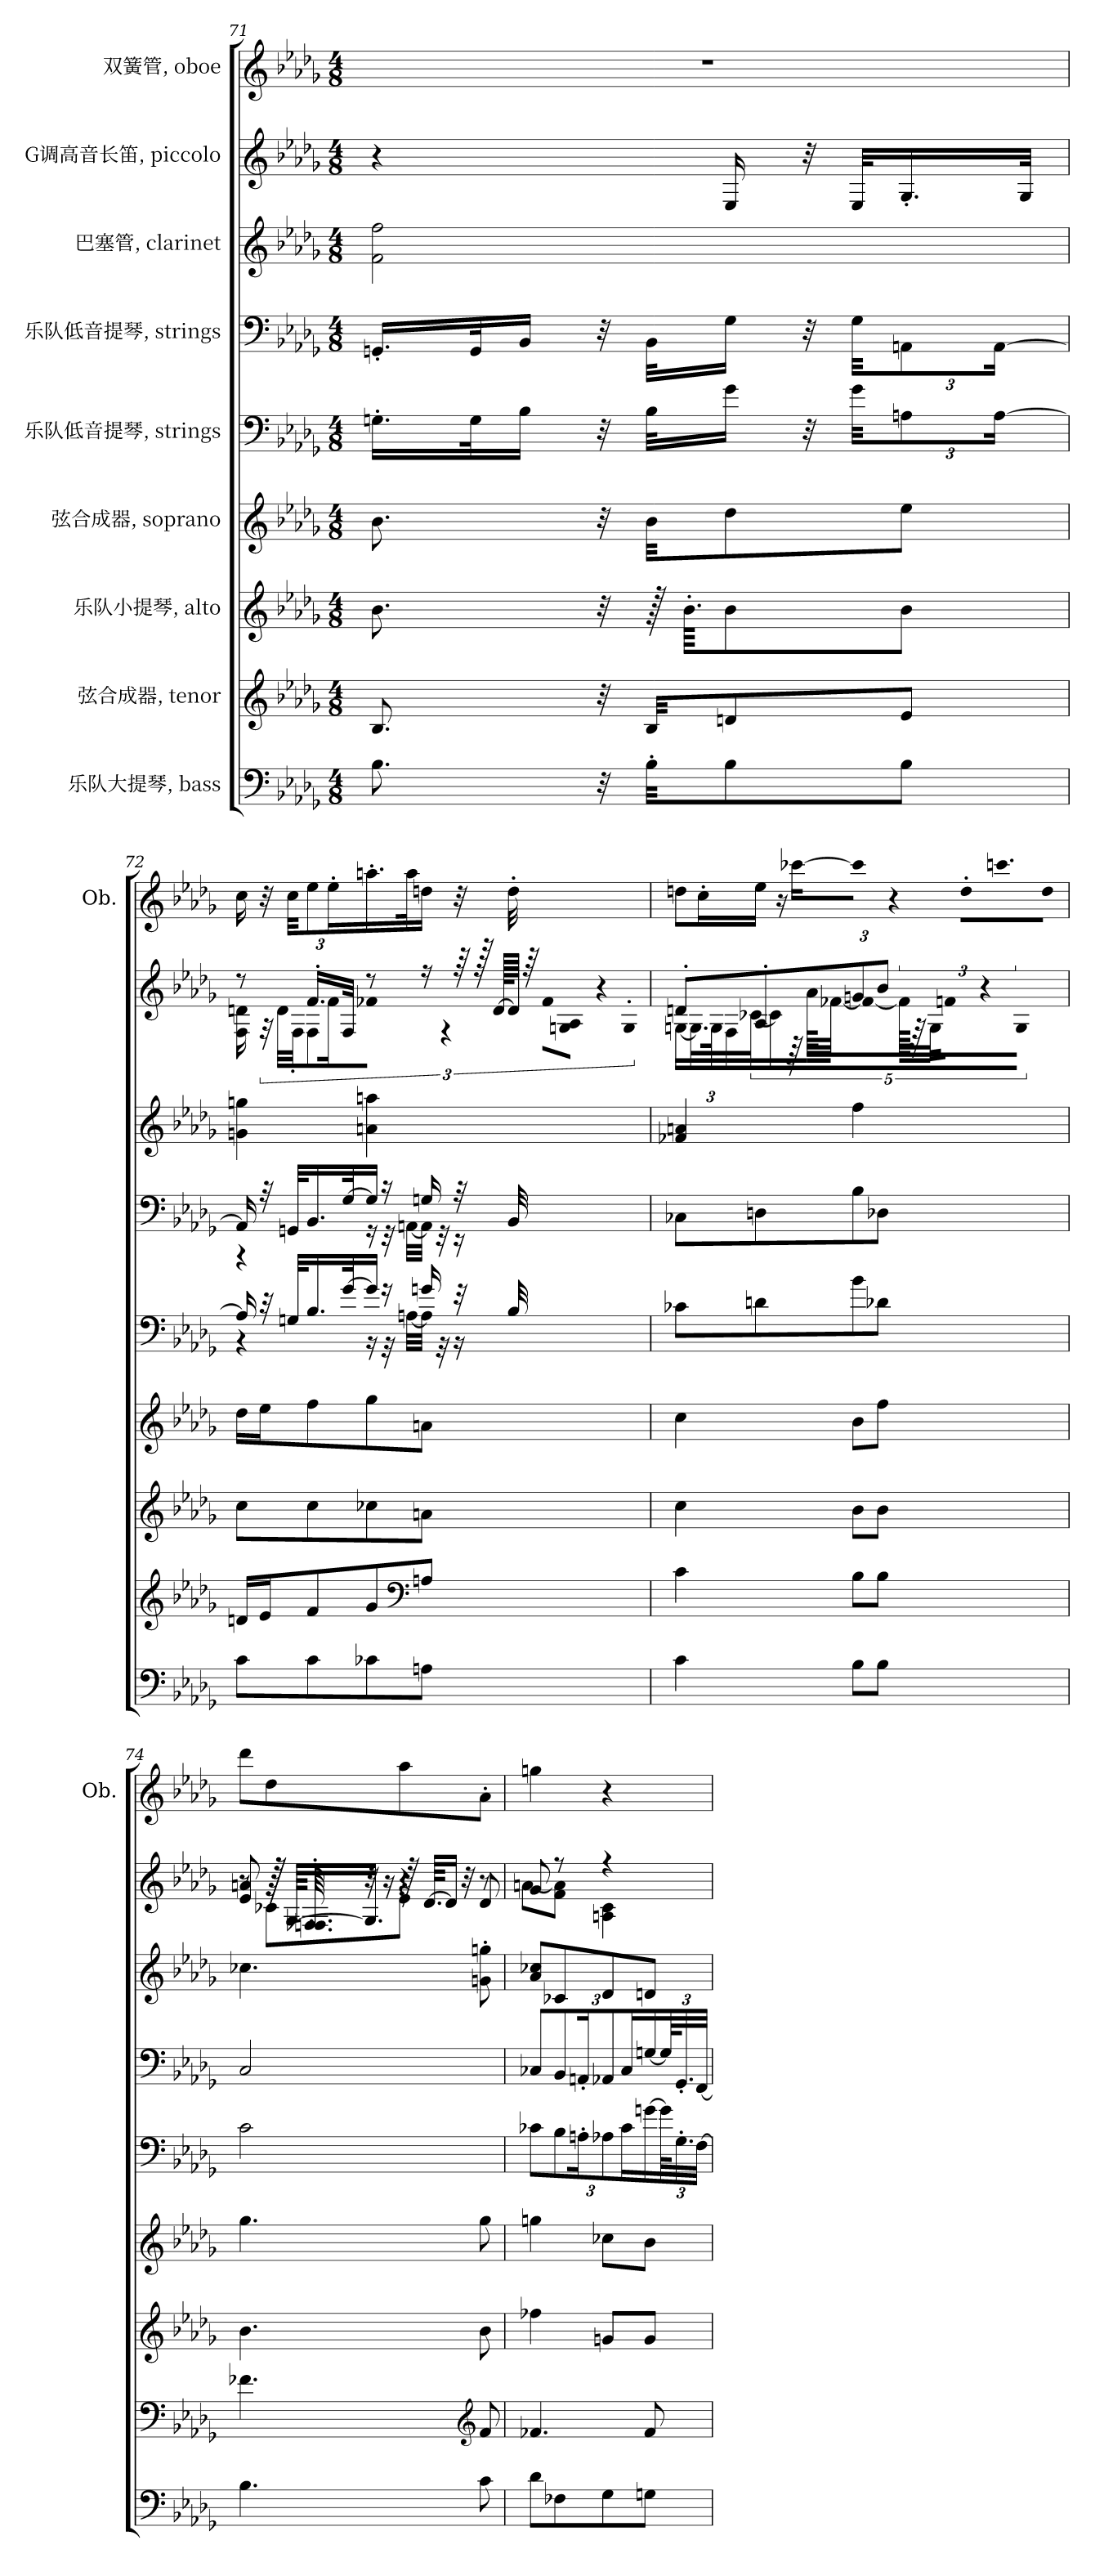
**kern	**kern	**kern	**kern	**kern	**kern	**kern	**kern	**kern
*part9	*part8	*part7	*part6	*part5	*part4	*part3	*part2	*part1
*staff9	*staff8	*staff7	*staff6	*staff5	*staff4	*staff3	*staff2	*staff1
*I"乐队大提琴, bass	*I"弦合成器, tenor	*I"乐队小提琴, alto	*I"弦合成器, soprano	*I"乐队低音提琴, strings	*I"乐队低音提琴, strings	*I"巴塞管, clarinet	*I"G调高音长笛, piccolo	*I"双簧管, oboe
*	*	*	*	*	*	*	*	*I'Ob.
*clefF4	*clefG2	*clefG2	*clefG2	*clefF4	*clefF4	*clefG2	*clefG2	*clefG2
*	*	*	*	*ITrd7c12	*ITrd7c12	*ITrd4c7	*ITrd-4c-7	*
*k[b-e-a-d-g-]	*k[b-e-a-d-g-]	*k[b-e-a-d-g-]	*k[b-e-a-d-g-]	*k[b-e-a-d-g-]	*k[b-e-a-d-g-]	*k[b-e-a-d-g-c-]	*k[b-e-a-d-]	*k[b-e-a-d-g-]
*M4/8	*M4/8	*M4/8	*M4/8	*M4/8	*M4/8	*M4/8	*M4/8	*M4/8
=71	=71	=71	=71	=71	=71	=71	=71	=71
8.B-\	8.B-/	8.b-\	8.b-\	16.GGn'\LL	16.GGGn'/LL	2B-\ 2b-\	4r	2r
.	.	.	.	32GG\K	32GGG/K	.	.	.
.	.	.	.	16BB-\JJ	16BBB-/JJ	.	.	.
32r	32r	32r	32r	32r	32r	.	.	.
32B-'\KKL	32B-/KKL	128r	32b-\KKL	32BB-\KLL	32BBB-\KLL	.	.	.
.	.	64.b-'\KKKL	.	.	.	.	.	.
8B-\	8dn/	8b-\	8dd-\	16G-\JJ	16GG-\JJ	.	16B-/	.
.	.	.	.	32r	32r	.	32r	.
.	.	.	.	32G-\KKL	32GG-\KKL	.	32B-/KLL	.
*	*	*	*	*Xbrackettup	*Xbrackettup	*	*	*
8B-\J	8e-/J	8b-\J	8ee-\J	12AAn\	12AAAn\	.	16.d-'/	.
.	.	.	.	[24AA\Jk	[24AAA\Jk	.	.	.
.	.	.	.	.	.	.	32d-/JJk	.
!!LO:PB:g=z
=72	=72	=72	=72	=72	=72	=72	=72	=72
*	*	*	*	*^	*^	*	*^	*
8c\L	16dn/LL	8cc\L	16dd-\LL	16AA/]	4r	16AAA/]	4r	4cn\ 4ccn\	8r	16c\ 16an\	16cc\
.	16e-/J	.	16ee-\J	32r	.	32r	.	.	.	48r	32r
.	.	.	.	.	.	.	.	.	.	48a\LLL	.
.	.	.	.	32GGn/KLL	.	32GGGn/KLL	.	.	.	.	32cc\KKL
.	.	.	.	.	.	.	.	.	.	48c'\JJ	.
*	*	*	*	*	*	*	*	*	*	*Xbrackettup	*Xbrackettup
8c\	8f/	8cc\	8ff\	16.BB-/	.	16.BBB-/	.	.	16.cc'/LL	12c\	12ee-\
.	.	.	.	.	.	.	.	.	.	24cc\L	24ee-'\L
.	.	.	.	[32G-/K	.	[32GG-/K	.	.	32c/JJk	.	.
8c-X\	8g-/	8cc-X\	8gg-\	16G-/JJ]	16r	16GG-/JJ]	16r	4dn\ 4ddn\	8r	16cc-X\JJ	16.aan'\
.	.	.	.	16r	32r	16r	32r	.	.	32r	.
.	.	.	.	.	[32AAn\LLL	.	[32AAAn\LLL	.	.	32cc-\KLL	32aa\K
*	*clefF4	*	*	*	*	*	*	*	*	*	*
8An\J	8An/J	8an\J	8an\J	16Gn/	32AA\JJJ]	16GGn/	32AAA\JJJ]	.	16r	16dn\ 16e-\JJ	16ddn\JJ
.	.	.	.	.	32r	.	32r	.	.	.	.
.	.	.	.	32r	16r	32r	16r	.	64r	32r	32r
.	.	.	.	.	.	.	.	.	128r	.	.
.	.	.	.	.	.	.	.	.	[128a/KLLLL	.	.
.	.	.	.	32BB-/	.	32BBB-/	.	.	64a/JJJJ]	32d'\	32dd'\
.	.	.	.	.	.	.	.	.	64r	.	.
*	*	*	*	*v	*v	*	*	*	*	*	*
*	*	*	*	*	*v	*v	*	*	*	*
!!LO:PB:g=z
=73	=73	=73	=73	=73	=73	=73	=73	=73	=73
4c\	4c\	4cc\	4cc\	8C-X\L	8CC-X\L	4B--X/ 4dn/	8an'/L	[16dn\LL	12ddn\L
.	.	.	.	.	.	.	.	48.d\L]	.
.	.	.	.	.	.	.	.	.	24cc'\L
.	.	.	.	.	.	.	.	96d\K	.
.	.	.	.	.	.	.	.	48c\	.
*	*	*	*	*	*	*	*	*brackettup	*brackettup
.	.	.	.	8Dn\	8DDn\	.	8e-'/	[40g-X\J	24ee-\JJ
.	.	.	.	.	.	.	.	20g-\JJ]	.
.	.	.	.	.	.	.	.	.	24r
.	.	.	.	.	.	.	.	80r	.
.	.	.	.	.	.	.	.	.	[24ccc-X\LL
.	.	.	.	.	.	.	.	80ee-\KLLL	.
.	.	.	.	.	.	.	.	[40cc-X\J	.
8B-\L	8B-\L	8b-\L	8b-\L	8B-\	8BB-\	4b-\	8ddn/	16cc-\_	16ccc-\JJ]
.	.	.	.	.	.	.	.	96cc-\JJkk]	32r
.	.	.	.	.	.	.	.	96r	.
.	.	.	.	.	.	.	.	24d\LL	.
.	.	.	.	.	.	.	.	.	32dd'\KLL
8B-\J	8B-\J	8b-\J	8ff\J	8D-X\J	8DD-X\J	.	8ff/J	16ccn\JJ	16.cccn\
.	.	.	.	.	.	.	.	32r	.
.	.	.	.	.	.	.	.	32d\	32dd\JJk
!!LO:PB:g=z
=74	=74	=74	=74	=74	=74	=74	=74	=74	=74
*	*	*	*	*	*	*	*	*^	*
4.B-\	4.f-X\	4.b-\	4.gg-\	2C\	2CC/	4.f-X\	8b-/ 8een/	8r	8r	8ddd-\L
.	.	.	.	.	.	.	128r	8g-X\L	128r	8dd-\
.	.	.	.	.	.	.	[64.d-/KKLL	.	64.c-X/' 64.cn/'	.
.	.	.	.	.	.	.	16.d-/JJ]	.	32r	.
.	.	.	.	.	.	.	.	.	16r	.
.	.	.	.	.	.	.	128r	8b-\J	4r	8aa-\
.	.	.	.	.	.	.	[64.a-/KKLL	.	.	.
.	.	.	.	.	.	.	16a-/JJ]	.	.	.
.	.	.	.	.	.	.	32r	.	.	.
*	*clefG2	*	*	*	*	*	*	*	*	*
8c\	8f-/	8b-\	8gg-\	.	.	8cn\' 8ccn\'	8a-/	8r	.	8a-'\J
*	*	*	*	*	*	*	*	*v	*v	*
=75	=75	=75	=75	=75	=75	=75	=75	=75	=75
8d-\L	4.f-X/	4ff-X\	4ggn\	8C-X\L	8CC-X/L	8d-/ 8f-X/L	8dd-/	[8een\L	4ggn\
8F-X\	.	.	.	12BB-\	12BBB-/	8F-X/	8r	8cc\ 8ee\]J	.
.	.	.	.	24AAn'\K	24AAAn'/K	.	.	.	.
8G-\	.	8gn/L	8cc-X\L	12AA-X\	12AAA-X/	8G-/	4r	4en\ 4g\	4r
.	.	.	.	24C-\L	24CC-/L	.	.	.	.
8Gn\J	8f-/	8g/J	8b-\J	[16Gn\	[16GGn/	8Gn/J	.	.	.
.	.	.	.	96G\KL]	96GG/KL]	.	.	.	.
.	.	.	.	48.GG-'\	48.GGG-'/	.	.	.	.
.	.	.	.	[48FF\JJJ	[48FFF/JJJ	.	.	.	.
*	*	*	*	*	*	*	*v	*v	*
=	=	=	=	=	=	=	=	=
*-	*-	*-	*-	*-	*-	*-	*-	*-
